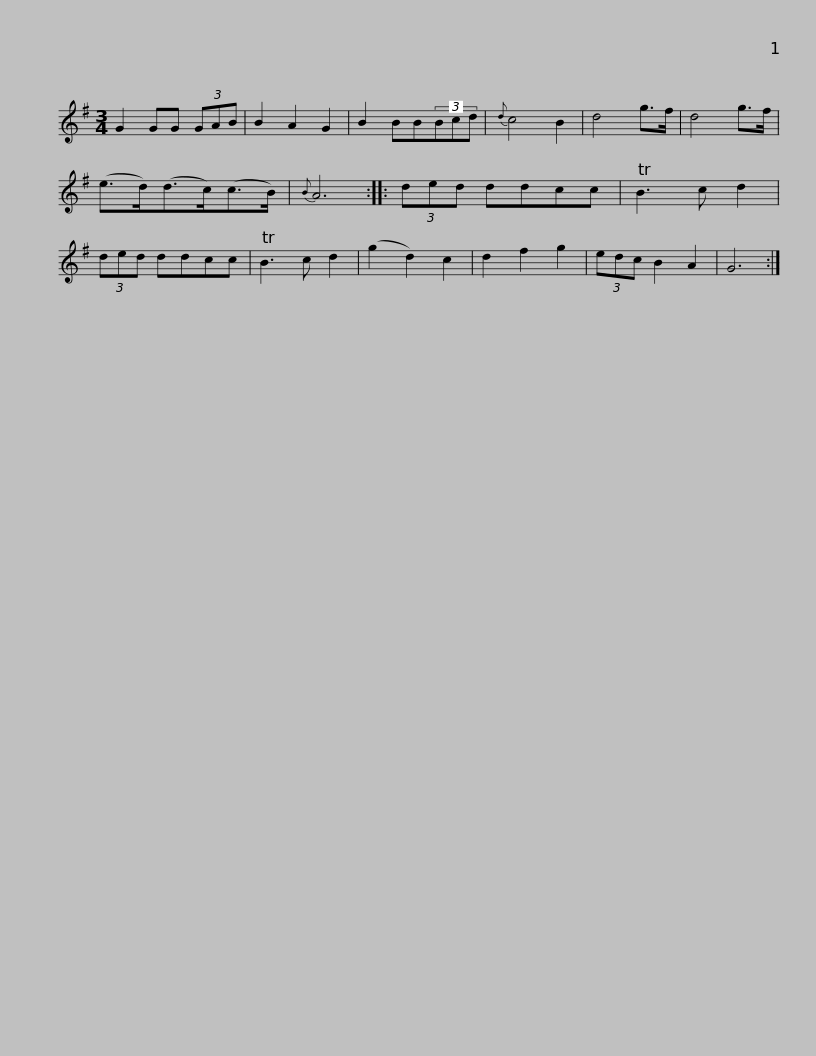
X:1
L:1/8
M:3/4
I:linebreak $
K:G
V:1 treble
V:1
 G2 GG (3GAB | B2 A2 G2 | B2 BB(3Bcd |{d} c4 B2 | d4 g>f | %5
 d4 g>f | (e>d)(d>c)(c>B) |{B} A6 :: (3ded ddcc |$ TB3 c d2 | %10
 (3ded ddcc | TB3 c d2 | (g2 d2) c2 | d2 f2 g2 | (3edc B2 A2 | %15
 G6 :| %16
